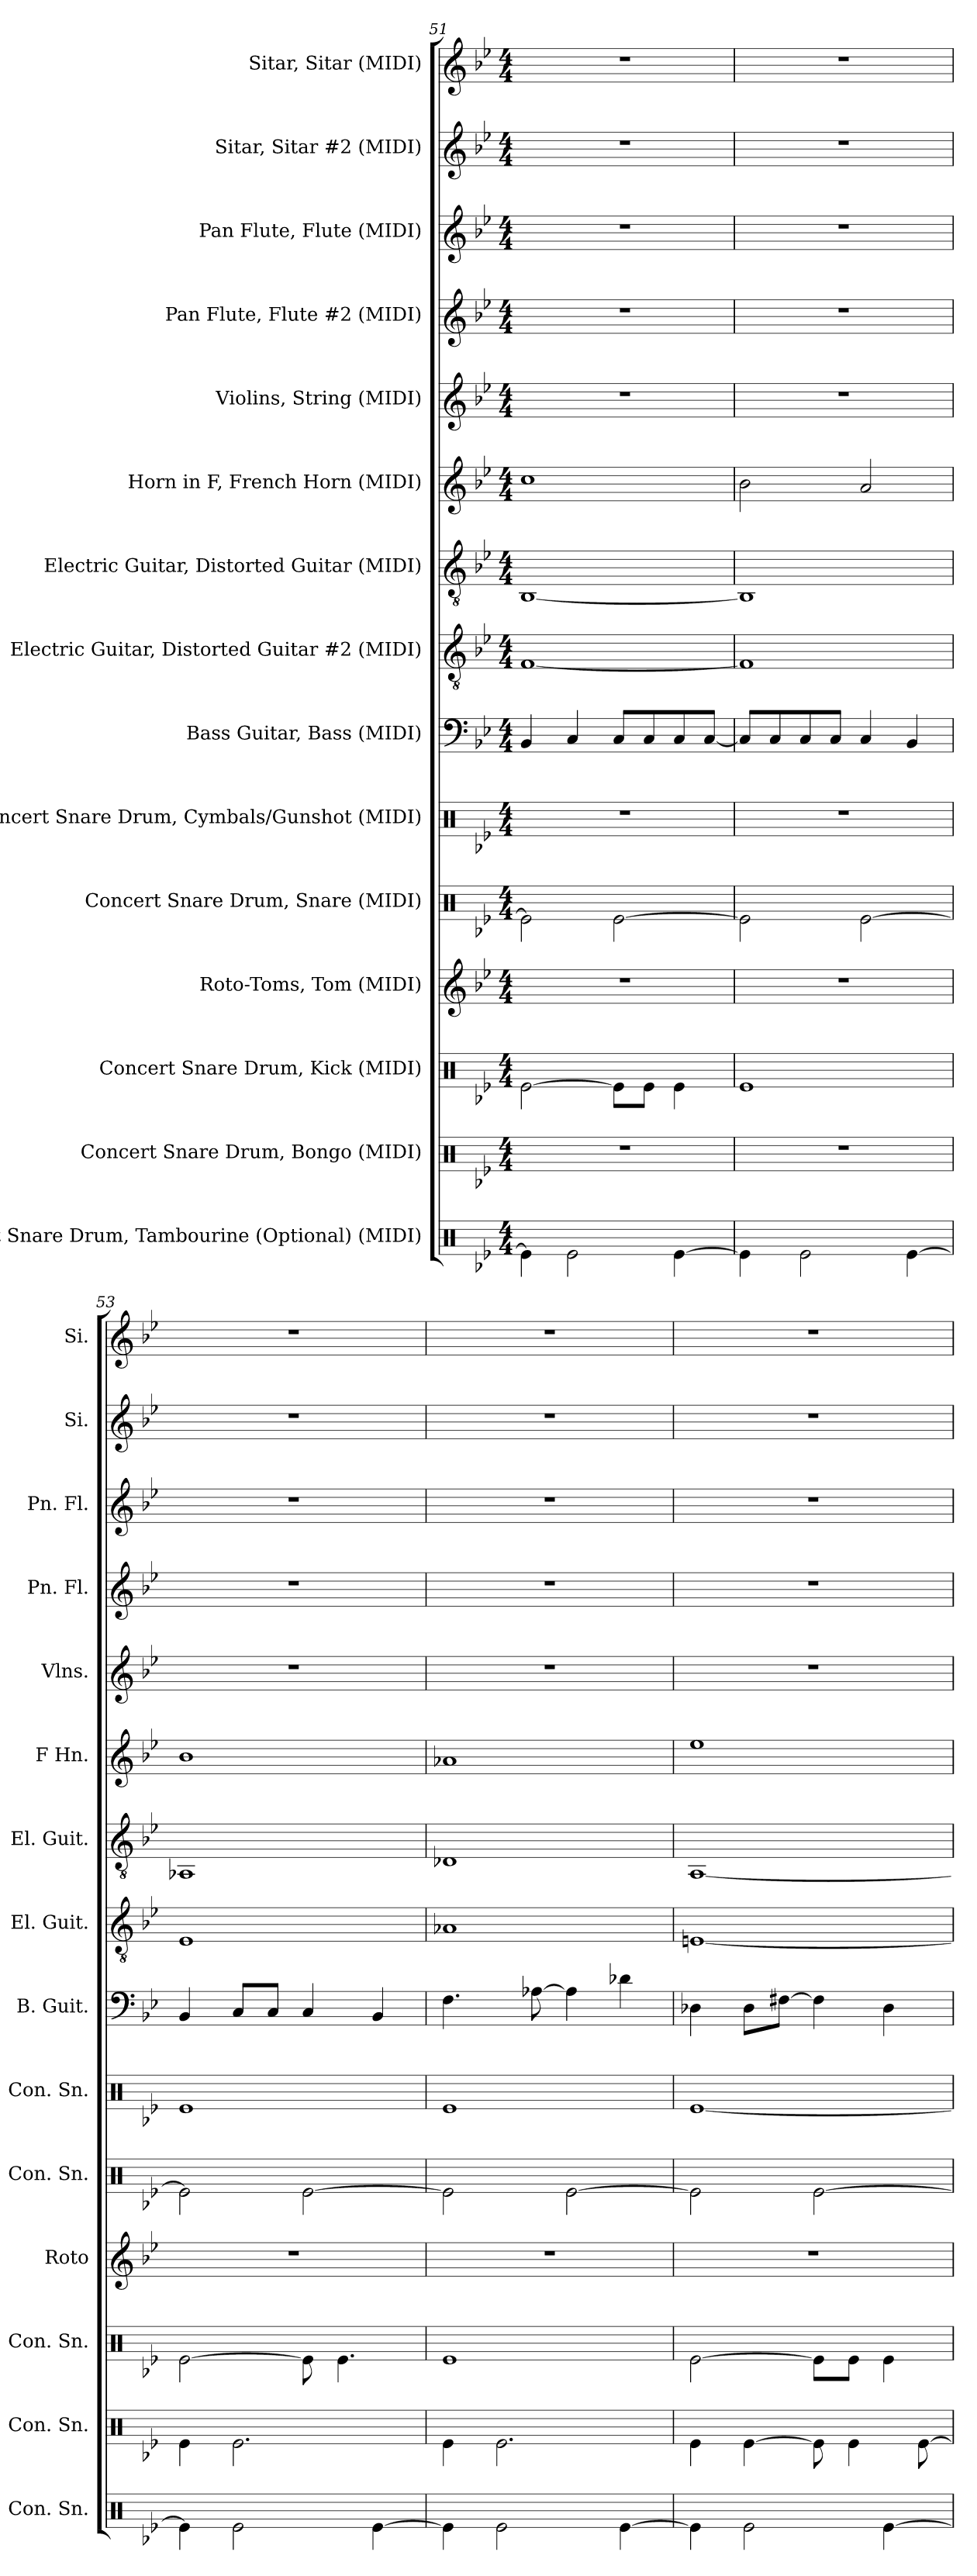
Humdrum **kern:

**kern	**kern	**kern	**kern	**kern	**kern	**kern	**kern	**kern	**kern	**kern	**kern	**kern	**kern	**kern
*part15	*part14	*part13	*part12	*part11	*part10	*part9	*part8	*part7	*part6	*part5	*part4	*part3	*part2	*part1
*staff15	*staff14	*staff13	*staff12	*staff11	*staff10	*staff9	*staff8	*staff7	*staff6	*staff5	*staff4	*staff3	*staff2	*staff1
*I"Concert Snare Drum, Tambourine (Optional) (MIDI)	*I"Concert Snare Drum, Bongo (MIDI)	*I"Concert Snare Drum, Kick (MIDI)	*I"Roto-Toms, Tom (MIDI)	*I"Concert Snare Drum, Snare (MIDI)	*I"Concert Snare Drum, Cymbals/Gunshot (MIDI)	*I"Bass Guitar, Bass (MIDI)	*I"Electric Guitar, Distorted Guitar #2 (MIDI)	*I"Electric Guitar, Distorted Guitar (MIDI)	*I"Horn in F, French Horn (MIDI)	*I"Violins, String (MIDI)	*I"Pan Flute, Flute #2 (MIDI)	*I"Pan Flute, Flute (MIDI)	*I"Sitar, Sitar #2 (MIDI)	*I"Sitar, Sitar (MIDI)
*I'Con. Sn.	*I'Con. Sn.	*I'Con. Sn.	*I'Roto	*I'Con. Sn.	*I'Con. Sn.	*I'B. Guit.	*I'El. Guit.	*I'El. Guit.	*I'F Hn.	*I'Vlns.	*I'Pn. Fl.	*I'Pn. Fl.	*I'Si.	*I'Si.
*clefX	*clefX	*clefX	*clefG2	*clefX	*clefX	*clefF4	*clefGv2	*clefGv2	*clefG2	*clefG2	*clefG2	*clefG2	*clefG2	*clefG2
*	*	*	*	*	*	*ITrd7c12	*	*	*ITrd4c7	*	*	*	*	*
*k[b-e-]	*k[b-e-]	*k[b-e-]	*k[b-e-]	*k[b-e-]	*k[b-e-]	*k[b-e-]	*k[b-e-]	*k[b-e-]	*k[b-e-a-]	*k[b-e-]	*k[b-e-]	*k[b-e-]	*k[b-e-]	*k[b-e-]
*M4/4	*M4/4	*M4/4	*M4/4	*M4/4	*M4/4	*M4/4	*M4/4	*M4/4	*M4/4	*M4/4	*M4/4	*M4/4	*M4/4	*M4/4
=51	=51	=51	=51	=51	=51	=51	=51	=51	=51	=51	=51	=51	=51	=51
4Re\]	1r	[2Re\	1r	2Re\]	1r	4BBB-/	[1F	[1BB-	1f	1r	1r	1r	1r	1r
2Re\	.	.	.	.	.	4CC/	.	.	.	.	.	.	.	.
.	.	8Re\L]	.	[2Re\	.	8CC/L	.	.	.	.	.	.	.	.
.	.	8Re\J	.	.	.	8CC/	.	.	.	.	.	.	.	.
[4Re\	.	4Re\	.	.	.	8CC/	.	.	.	.	.	.	.	.
.	.	.	.	.	.	[8CC/J	.	.	.	.	.	.	.	.
!!LO:PB:g=z
=52	=52	=52	=52	=52	=52	=52	=52	=52	=52	=52	=52	=52	=52	=52
4Re\]	1r	1Re	1r	2Re\]	1r	8CC/L]	1F]	1BB-]	2e-\	1r	1r	1r	1r	1r
.	.	.	.	.	.	8CC/	.	.	.	.	.	.	.	.
2Re\	.	.	.	.	.	8CC/	.	.	.	.	.	.	.	.
.	.	.	.	.	.	8CC/J	.	.	.	.	.	.	.	.
.	.	.	.	[2Re\	.	4CC/	.	.	2d/	.	.	.	.	.
[4Re\	.	.	.	.	.	4BBB-/	.	.	.	.	.	.	.	.
=53	=53	=53	=53	=53	=53	=53	=53	=53	=53	=53	=53	=53	=53	=53
4Re\]	4Re\	[2Re\	1r	2Re\]	1Re	4BBB-/	1E-	1AA-X	1e-	1r	1r	1r	1r	1r
2Re\	2.Re\	.	.	.	.	8CC/L	.	.	.	.	.	.	.	.
.	.	.	.	.	.	8CC/J	.	.	.	.	.	.	.	.
.	.	8Re\]	.	[2Re\	.	4CC/	.	.	.	.	.	.	.	.
.	.	4.Re\	.	.	.	.	.	.	.	.	.	.	.	.
[4Re\	.	.	.	.	.	4BBB-/	.	.	.	.	.	.	.	.
=54	=54	=54	=54	=54	=54	=54	=54	=54	=54	=54	=54	=54	=54	=54
4Re\]	4Re\	1Re	1r	2Re\]	1Re	4.FF\	1A-X	1D-X	1d-X	1r	1r	1r	1r	1r
2Re\	2.Re\	.	.	.	.	.	.	.	.	.	.	.	.	.
.	.	.	.	.	.	[8AA-X\	.	.	.	.	.	.	.	.
.	.	.	.	[2Re\	.	4AA-\]	.	.	.	.	.	.	.	.
[4Re\	.	.	.	.	.	4D-X\	.	.	.	.	.	.	.	.
=55	=55	=55	=55	=55	=55	=55	=55	=55	=55	=55	=55	=55	=55	=55
4Re\]	4Re\	[2Re\	1r	2Re\]	[1Re	4DD-X\	[1En	[1AA	1a-	1r	1r	1r	1r	1r
2Re\	[4Re\	.	.	.	.	8DD-\L	.	.	.	.	.	.	.	.
.	.	.	.	.	.	[8FF#X\J	.	.	.	.	.	.	.	.
.	8Re\]	8Re\L]	.	[2Re\	.	4FF#\]	.	.	.	.	.	.	.	.
.	4Re\	8Re\J	.	.	.	.	.	.	.	.	.	.	.	.
[4Re\	.	4Re\	.	.	.	4DD-\	.	.	.	.	.	.	.	.
.	[8Re\	.	.	.	.	.	.	.	.	.	.	.	.	.
=	=	=	=	=	=	=	=	=	=	=	=	=	=	=
*-	*-	*-	*-	*-	*-	*-	*-	*-	*-	*-	*-	*-	*-	*-
